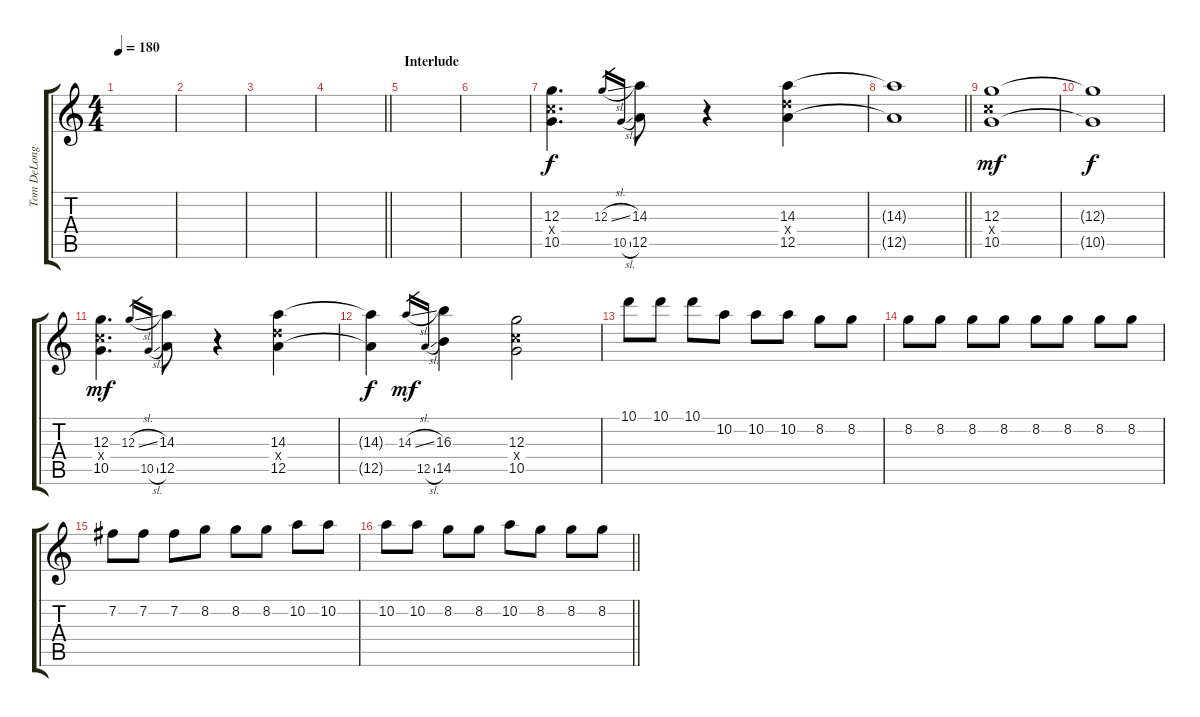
\track ("Tom DeLonge 5" "Tom DeLong") {instrument distortionguitar}
\staff {score tabs}
\tuning (E4 B3 G3 D3 A2 E2) {hide}
\ts (4 4)
\tempo 180
\clef g2
\ks c
|
|
|
\barLineRight lightlight
|
\section ("" "Interlude")
|
|
(12.3 10.4{x} 10.5).4{d} 12.3{sl}.16{gr} 10.5{sl}.16{gr} (14.3 12.5).8 r.4 (14.3 12.4{x} 12.5).4 |
\barLineRight lightlight
(14.3{t} 12.5{t}).1{dy f} |
(12.3 10.4{x} 10.5).1{dy mf} |
(12.3{t} 10.5{t}).1{dy f} |
(12.3 10.4{x} 10.5).4{d dy mf} 12.3{sl}.16{gr} 10.5{sl}.16{gr} (14.3 12.5).8 r.4 (14.3 12.4{x} 12.5).4 |
(14.3{t} 12.5{t}).4{dy f} 14.3{sl}.16{gr dy mf} 12.5{sl}.16{gr} (16.3 14.5).4 (12.3 10.4{x} 10.5).2 |
10.1.8 10.1.8 10.1.8 10.2.8 10.2.8 10.2.8 8.2.8 8.2.8 |
8.2.8 8.2.8 8.2.8 8.2.8 8.2.8 8.2.8 8.2.8 8.2.8 |
7.2.8 7.2.8 7.2.8 8.2.8 8.2.8 8.2.8 10.2.8 10.2.8 |
\barLineRight lightlight
10.2.8 10.2.8 8.2.8 8.2.8 10.2.8 8.2.8 8.2.8 8.2.8
